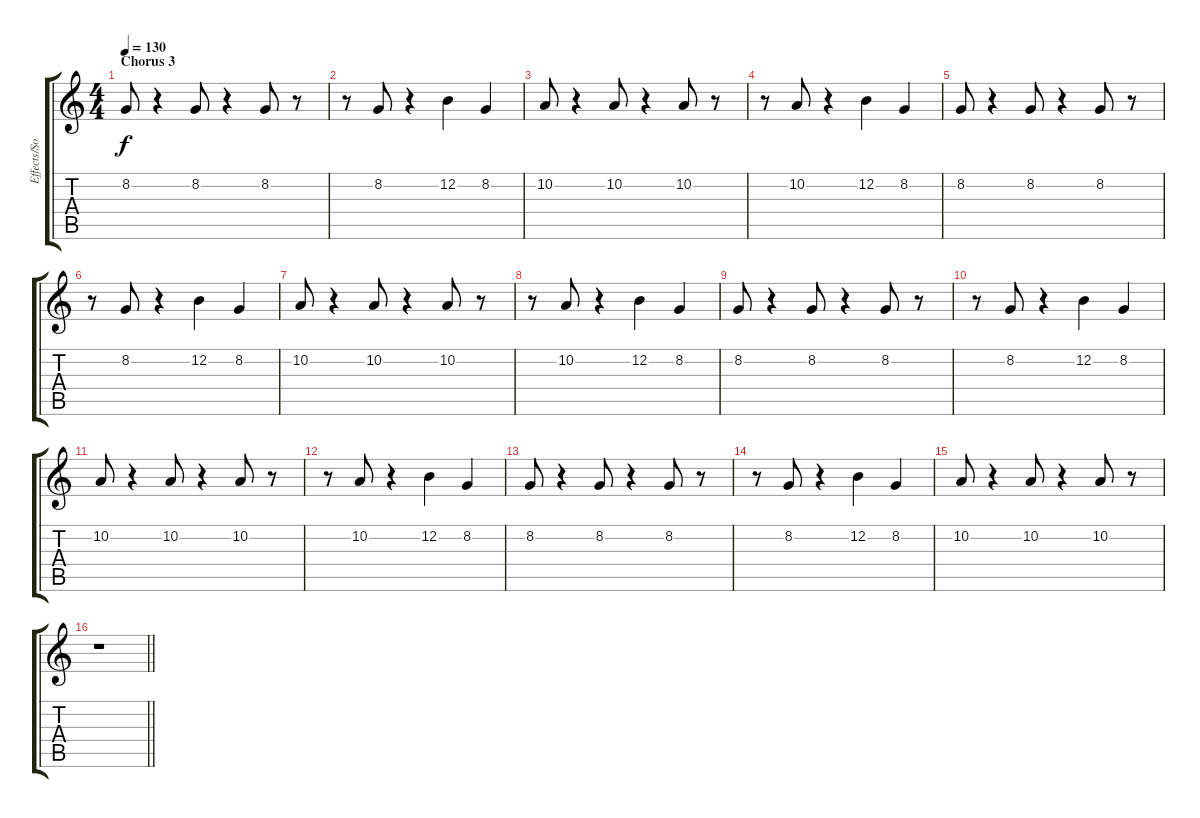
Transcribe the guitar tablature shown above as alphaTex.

\track ("Effects/Sounds" "Effects/So") {instrument choiraahs}
\staff {score tabs}
\tuning (E4 B3 G3 D3 A2 E2) {hide}
\ts (4 4)
\section ("" "Chorus 3")
\tempo 130
\clef g2
\ks c
8.2.8{dy f} r.4 8.2.8 r.4 8.2.8 r.8 |
r.8 8.2.8 r.4 12.2.4 8.2.4 |
10.2.8 r.4 10.2.8 r.4 10.2.8 r.8 |
r.8 10.2.8 r.4 12.2.4 8.2.4 |
8.2.8 r.4 8.2.8 r.4 8.2.8 r.8 |
r.8 8.2.8 r.4 12.2.4 8.2.4 |
10.2.8 r.4 10.2.8 r.4 10.2.8 r.8 |
r.8 10.2.8 r.4 12.2.4 8.2.4 |
8.2.8 r.4 8.2.8 r.4 8.2.8 r.8 |
r.8 8.2.8 r.4 12.2.4 8.2.4 |
10.2.8 r.4 10.2.8 r.4 10.2.8 r.8 |
r.8 10.2.8 r.4 12.2.4 8.2.4 |
8.2.8 r.4 8.2.8 r.4 8.2.8 r.8 |
r.8 8.2.8 r.4 12.2.4 8.2.4 |
10.2.8 r.4 10.2.8 r.4 10.2.8 r.8 |
\barLineRight lightlight
r.1
